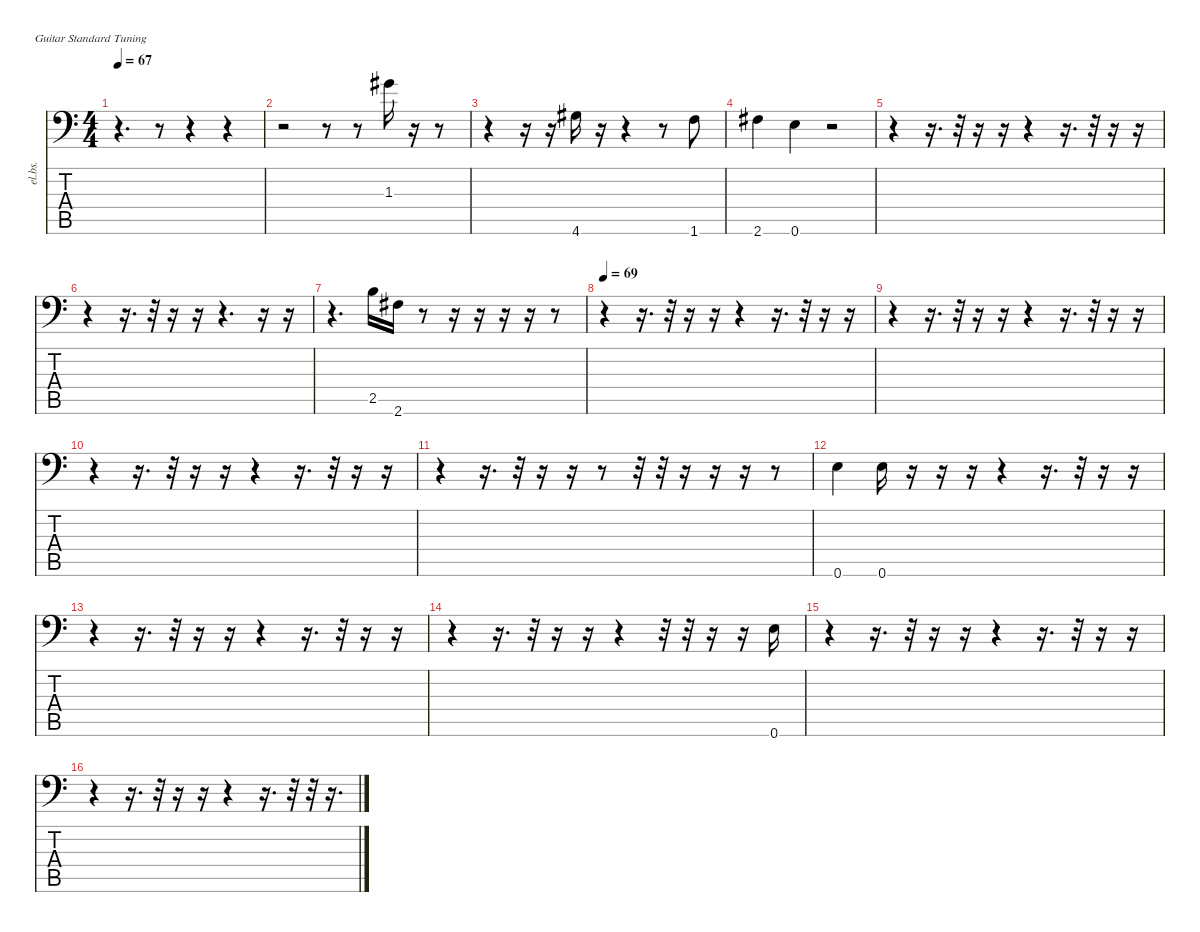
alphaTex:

\defaultSystemsLayout 4
\hideDynamics
\bracketExtendMode nobrackets
\otherSystemsTrackNameOrientation horizontal
\track ("Track 9" "el.bs.") {instrument electricbassfinger}
\staff {score tabs}
\tuning (E4 B3 G3 D3 A2 E2)
\ts (4 4)
\tempo 67
\clef f4
\ks c
r.4{d dy ff beam Down} r.8{beam Down} r.4{beam Down} r.4{beam Down} |
r.2{beam Down} r.8{beam Down} r.8{beam Down} 1.3{acc #}.16{dy mf beam Down} r.16{beam Down} r.8{beam Down} |
r.4{beam Down} r.16{beam Down} r.16{beam Down} 4.6{acc #}.16{dy f beam Down} r.16{beam Down} r.4{beam Down} r.8{beam Down} 1.6.8{beam Down} |
2.6{acc #}.4{beam Down} 0.6.4{beam Down} r.2{beam Down} |
r.4{beam Down} r.16{d beam Down} r.32{beam Down} r.16{beam Down} r.16{beam Down} r.4{beam Down} r.16{d beam Down} r.32{beam Down} r.16{beam Down} r.16{beam Down} |
r.4{beam Down} r.16{d beam Down} r.32{beam Down} r.16{beam Down} r.16{beam Down} r.4{d beam Down} r.16{beam Down} r.16{beam Down} |
r.4{d beam Down} 2.5.16{beam Down} 2.6{acc #}.16{beam Down} r.8{beam Down} r.16{beam Down} r.16{beam Down} r.16{beam Down} r.16{beam Down} r.8{beam Down} |
\tempo 69
r.4{beam Down} r.16{d beam Down} r.32{beam Down} r.16{beam Down} r.16{beam Down} r.4{beam Down} r.16{d beam Down} r.32{beam Down} r.16{beam Down} r.16{beam Down} |
r.4{beam Down} r.16{d beam Down} r.32{beam Down} r.16{beam Down} r.16{beam Down} r.4{beam Down} r.16{d beam Down} r.32{beam Down} r.16{beam Down} r.16{beam Down} |
r.4{beam Down} r.16{d beam Down} r.32{beam Down} r.16{beam Down} r.16{beam Down} r.4{beam Down} r.16{d beam Down} r.32{beam Down} r.16{beam Down} r.16{beam Down} |
r.4{beam Down} r.16{d beam Down} r.32{beam Down} r.16{beam Down} r.16{beam Down} r.8{beam Down} r.32{beam Down} r.32{beam Down} r.16{beam Down} r.16{beam Down} r.16{beam Down} r.8{beam Down} |
0.6.4{beam Down} 0.6.16{beam Down} r.16{beam Down} r.16{beam Down} r.16{beam Down} r.4{beam Down} r.16{d beam Down} r.32{beam Down} r.16{beam Down} r.16{beam Down} |
r.4{beam Down} r.16{d beam Down} r.32{beam Down} r.16{beam Down} r.16{beam Down} r.4{beam Down} r.16{d beam Down} r.32{beam Down} r.16{beam Down} r.16{beam Down} |
r.4{beam Down} r.16{d beam Down} r.32{beam Down} r.16{beam Down} r.16{beam Down} r.4{beam Down} r.32{beam Down} r.32{beam Down} r.16{beam Down} r.16{beam Down} 0.6.16{beam Down} |
r.4{beam Down} r.16{d beam Down} r.32{beam Down} r.16{beam Down} r.16{beam Down} r.4{beam Down} r.16{d beam Down} r.32{beam Down} r.16{beam Down} r.16{beam Down} |
r.4{beam Down} r.16{d beam Down} r.32{beam Down} r.16{beam Down} r.16{beam Down} r.4{beam Down} r.16{d beam Down} r.32{beam Down} r.32{beam Down} r.16{d beam Down}
